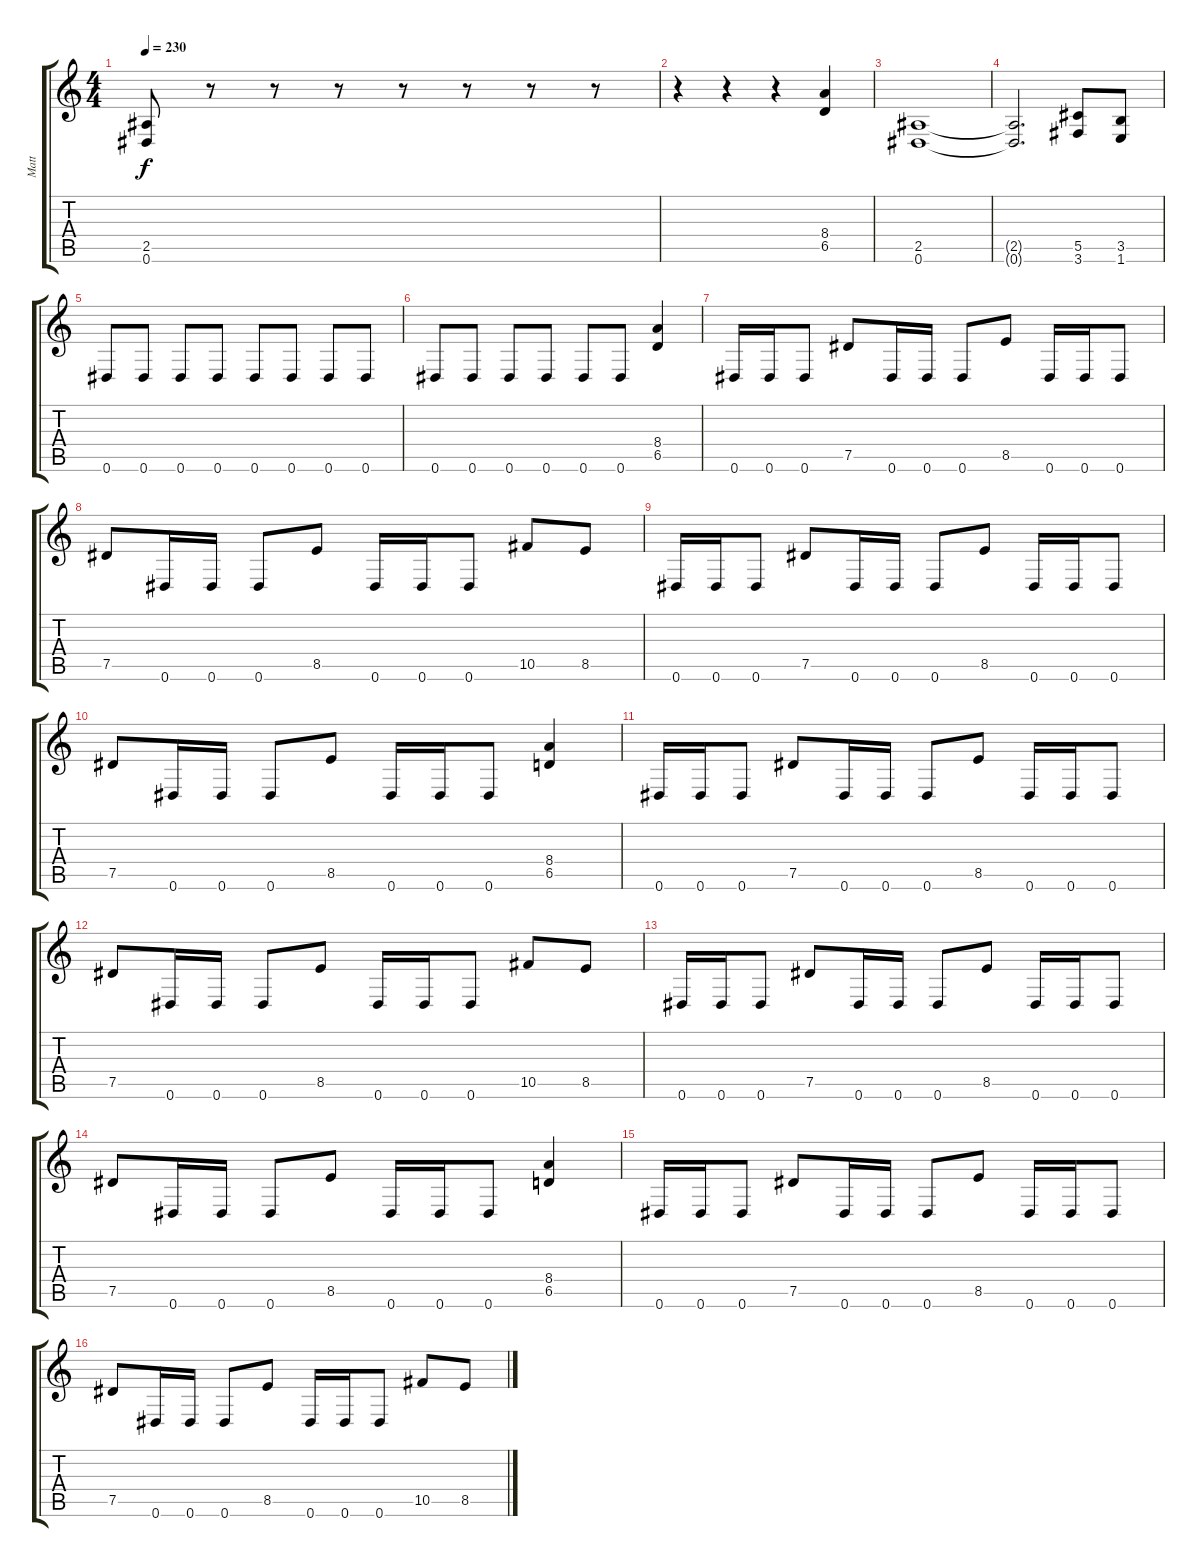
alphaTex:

\track ("Matt" "Matt") {instrument overdrivenguitar}
\staff {score tabs}
\tuning (Eb4 Bb3 Gb3 Db3 Ab2 Eb2) {hide}
\ts (4 4)
\tempo 230
\clef g2
\ks c
(2.5 0.6).8{dy f} r.8 r.8 r.8 r.8 r.8 r.8 r.8 |
r.4 r.4 r.4 (8.4 6.5).4 |
(2.5 0.6).1 |
(2.5{t} 0.6{t}).2{d} (5.5 3.6).8 (3.5 1.6).8 |
0.6.8 0.6.8 0.6.8 0.6.8 0.6.8 0.6.8 0.6.8 0.6.8 |
0.6.8 0.6.8 0.6.8 0.6.8 0.6.8 0.6.8 (8.4 6.5).4 |
0.6.16 0.6.16 0.6.8 7.5.8 0.6.16 0.6.16 0.6.8 8.5.8 0.6.16 0.6.16 0.6.8 |
7.5.8 0.6.16 0.6.16 0.6.8 8.5.8 0.6.16 0.6.16 0.6.8 10.5.8 8.5.8 |
0.6.16 0.6.16 0.6.8 7.5.8 0.6.16 0.6.16 0.6.8 8.5.8 0.6.16 0.6.16 0.6.8 |
7.5.8 0.6.16 0.6.16 0.6.8 8.5.8 0.6.16 0.6.16 0.6.8 (8.4 6.5).4 |
0.6.16 0.6.16 0.6.8 7.5.8 0.6.16 0.6.16 0.6.8 8.5.8 0.6.16 0.6.16 0.6.8 |
7.5.8 0.6.16 0.6.16 0.6.8 8.5.8 0.6.16 0.6.16 0.6.8 10.5.8 8.5.8 |
0.6.16 0.6.16 0.6.8 7.5.8 0.6.16 0.6.16 0.6.8 8.5.8 0.6.16 0.6.16 0.6.8 |
7.5.8 0.6.16 0.6.16 0.6.8 8.5.8 0.6.16 0.6.16 0.6.8 (8.4 6.5).4 |
0.6.16 0.6.16 0.6.8 7.5.8 0.6.16 0.6.16 0.6.8 8.5.8 0.6.16 0.6.16 0.6.8 |
7.5.8 0.6.16 0.6.16 0.6.8 8.5.8 0.6.16 0.6.16 0.6.8 10.5.8 8.5.8
